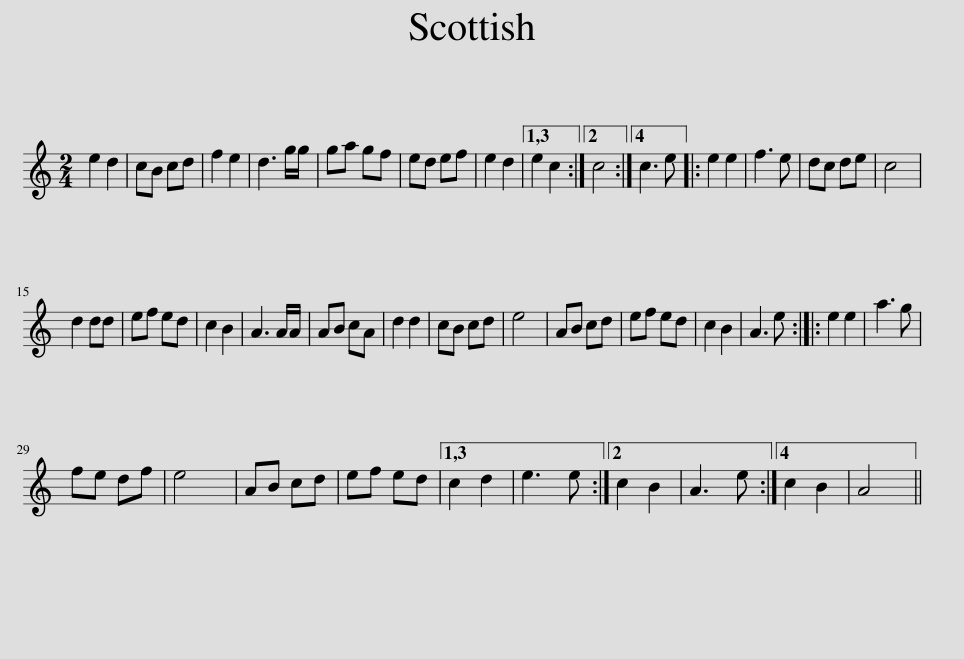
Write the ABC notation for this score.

X:1
L:1/8
M:2/4
I:linebreak $
K:C
V:1 treble
V:1
 e2 d2 | cB cd | f2 e2 | d3 g/g/ | ga gf | %5
 ed ef | e2 d2 |1,3 e2 c2 :|2 c4 :|4 c3 e |: %10
 e2 e2 | f3 e | dc de | c4 |$ d2 dd | %15
 ef ed | c2 B2 | A3 A/A/ | AB cA | d2 d2 | %20
 cB cd | e4 | AB cd | ef ed | c2 B2 | %25
 A3 e :: e2 e2 | a3 g |$ fe df | e4 | %30
 AB cd | ef ed |1,3 c2 d2 | e3 e :|2 c2 B2 | %35
 A3 e :|4 c2 B2 | A4 || %38
